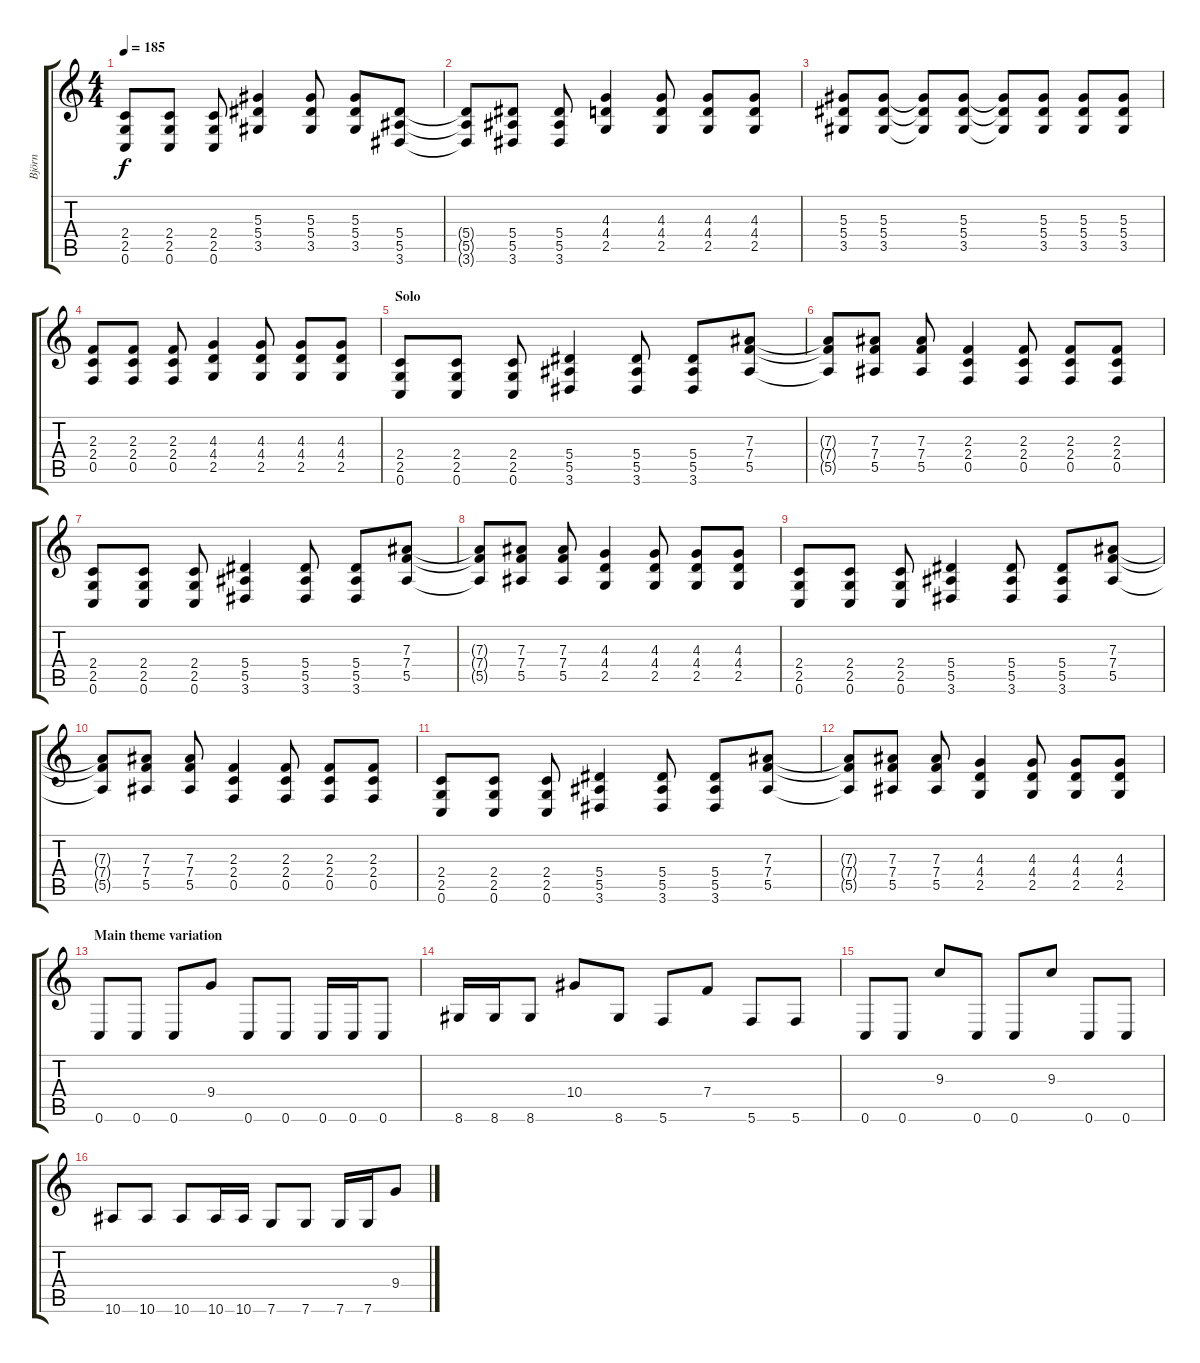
\track ("Björn" "Björn") {instrument distortionguitar}
\staff {score tabs}
\tuning (C4 G3 Eb3 Bb2 F2 C2) {hide}
\ts (4 4)
\tempo 185
\clef g2
\ks c
(2.4{t} 2.5{t} 0.6{t}).8{dy f} (2.4 2.5 0.6).8 (2.4 2.5 0.6).8 (5.3 5.4 3.5).4 (5.3 5.4 3.5).8 (5.3 5.4 3.5).8 (5.4 5.5 3.6).8 |
(5.4{t} 5.5{t} 3.6{t}).8 (5.4 5.5 3.6).8 (5.4 5.5 3.6).8 (4.3 4.4 2.5).4 (4.3 4.4 2.5).8 (4.3 4.4 2.5).8 (4.3 4.4 2.5).8 |
(5.3 5.4 3.5).8 (5.3 5.4 3.5).8 (5.3{t} 5.4{t} 3.5{t}).8 (5.3 5.4 3.5).8 (5.3{t} 5.4{t} 3.5{t}).8 (5.3 5.4 3.5).8 (5.3 5.4 3.5).8 (5.3 5.4 3.5).8 |
(2.3 2.4 0.5).8 (2.3 2.4 0.5).8 (2.3 2.4 0.5).8 (4.3 4.4 2.5).4 (4.3 4.4 2.5).8 (4.3 4.4 2.5).8 (4.3 4.4 2.5).8 |
\section ("" "Solo")
(2.4 2.5 0.6).8 (2.4 2.5 0.6).8 (2.4 2.5 0.6).8 (5.4 5.5 3.6).4 (5.4 5.5 3.6).8 (5.4 5.5 3.6).8 (7.3 7.4 5.5).8 |
(7.3{t} 7.4{t} 5.5{t}).8 (7.3 7.4 5.5).8 (7.3 7.4 5.5).8 (2.3 2.4 0.5).4 (2.3 2.4 0.5).8 (2.3 2.4 0.5).8 (2.3 2.4 0.5).8 |
(2.4 2.5 0.6).8 (2.4 2.5 0.6).8 (2.4 2.5 0.6).8 (5.4 5.5 3.6).4 (5.4 5.5 3.6).8 (5.4 5.5 3.6).8 (7.3 7.4 5.5).8 |
(7.3{t} 7.4{t} 5.5{t}).8 (7.3 7.4 5.5).8 (7.3 7.4 5.5).8 (4.3 4.4 2.5).4 (4.3 4.4 2.5).8 (4.3 4.4 2.5).8 (4.3 4.4 2.5).8 |
(2.4 2.5 0.6).8 (2.4 2.5 0.6).8 (2.4 2.5 0.6).8 (5.4 5.5 3.6).4 (5.4 5.5 3.6).8 (5.4 5.5 3.6).8 (7.3 7.4 5.5).8 |
(7.3{t} 7.4{t} 5.5{t}).8 (7.3 7.4 5.5).8 (7.3 7.4 5.5).8 (2.3 2.4 0.5).4 (2.3 2.4 0.5).8 (2.3 2.4 0.5).8 (2.3 2.4 0.5).8 |
(2.4 2.5 0.6).8 (2.4 2.5 0.6).8 (2.4 2.5 0.6).8 (5.4 5.5 3.6).4 (5.4 5.5 3.6).8 (5.4 5.5 3.6).8 (7.3 7.4 5.5).8 |
(7.3{t} 7.4{t} 5.5{t}).8 (7.3 7.4 5.5).8 (7.3 7.4 5.5).8 (4.3 4.4 2.5).4 (4.3 4.4 2.5).8 (4.3 4.4 2.5).8 (4.3 4.4 2.5).8 |
\section ("" "Main theme variation")
0.6.8{volume 12 instrument distortionguitar} 0.6.8 0.6.8 9.4.8 0.6.8 0.6.8 0.6.16 0.6.16 0.6.8 |
8.6.16 8.6.16 8.6.8 10.4.8 8.6.8 5.6.8 7.4.8 5.6.8 5.6.8 |
0.6.8 0.6.8 9.3.8 0.6.8 0.6.8 9.3.8 0.6.8 0.6.8 |
10.6.8 10.6.8 10.6.8 10.6.16 10.6.16 7.6.8 7.6.8 7.6.16 7.6.16 9.4.8
